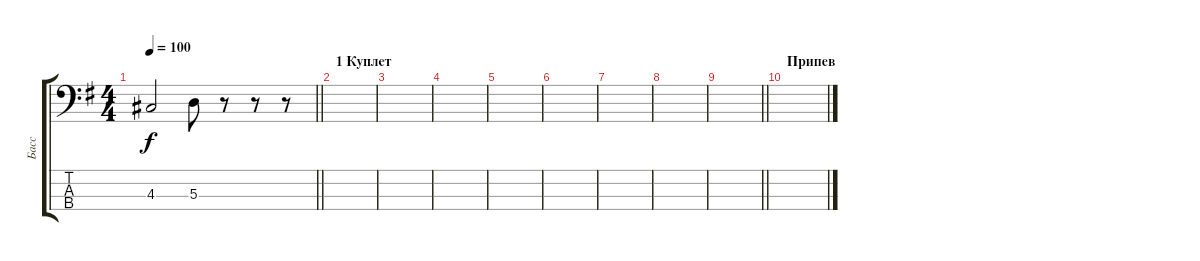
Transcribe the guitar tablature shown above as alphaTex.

\track ("Басс" "Басс") {instrument electricbassfinger}
\staff {score tabs}
\tuning (G2 D2 A1 E1) {hide}
\ts (4 4)
\tempo 100
\clef f4
\barLineRight lightlight
\ks eminor
4.3.2{dy f} 5.3.8 r.8 r.8 r.8 |
\section ("" "1 Куплет")
|
|
|
|
|
|
|
\barLineRight lightlight
|
\section ("" "Припев")
